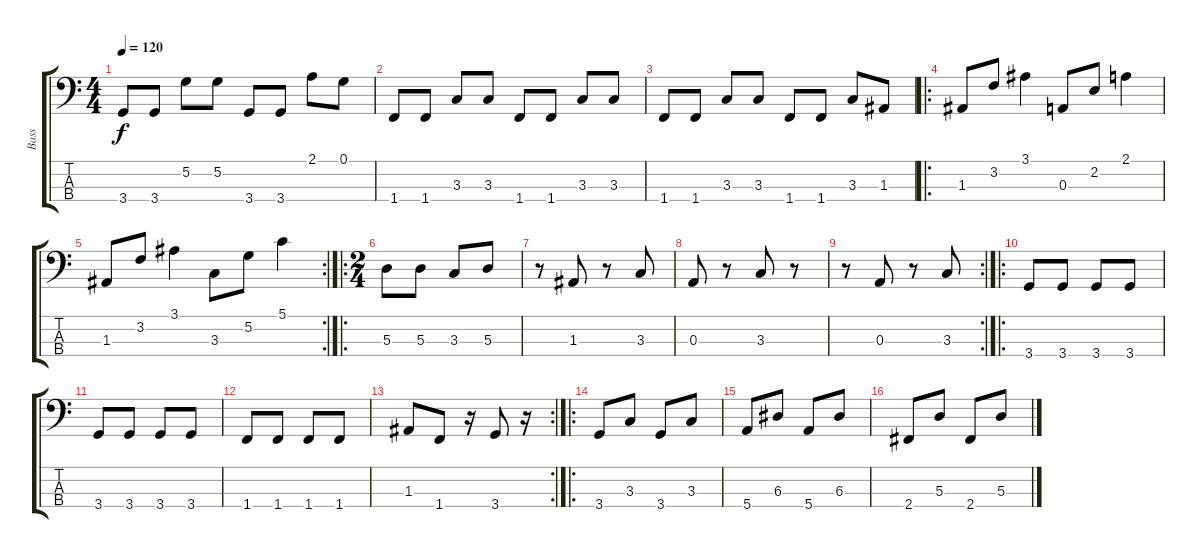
\track ("Bass" "Bass") {instrument electricbasspick}
\staff {score tabs}
\tuning (G2 D2 A1 E1) {hide}
\ts (4 4)
\tempo 120
\clef f4
\ks c
3.4.8{dy f} 3.4.8 5.2.8 5.2.8 3.4.8 3.4.8 2.1.8 0.1.8 |
1.4.8 1.4.8 3.3.8 3.3.8 1.4.8 1.4.8 3.3.8 3.3.8 |
1.4.8 1.4.8 3.3.8 3.3.8 1.4.8 1.4.8 3.3.8 1.3.8 |
\ro
1.3.8 3.2.8 3.1.4 0.3.8 2.2.8 2.1.4 |
\rc 2
1.3.8 3.2.8 3.1.4 3.3.8 5.2.8 5.1.4 |
\ro
\ts (2 4)
5.3.8 5.3.8 3.3.8 5.3.8 |
r.8 1.3.8 r.8 3.3.8 |
0.3.8 r.8 3.3.8 r.8 |
\rc 2
r.8 0.3.8 r.8 3.3.8 |
\ro
3.4.8 3.4.8 3.4.8 3.4.8 |
3.4.8 3.4.8 3.4.8 3.4.8 |
1.4.8 1.4.8 1.4.8 1.4.8 |
\rc 2
1.3.8 1.4.8 r.16 3.4.8 r.16 |
\ro
3.4.8 3.3.8 3.4.8 3.3.8 |
5.4.8 6.3.8 5.4.8 6.3.8 |
2.4.8 5.3.8 2.4.8 5.3.8
